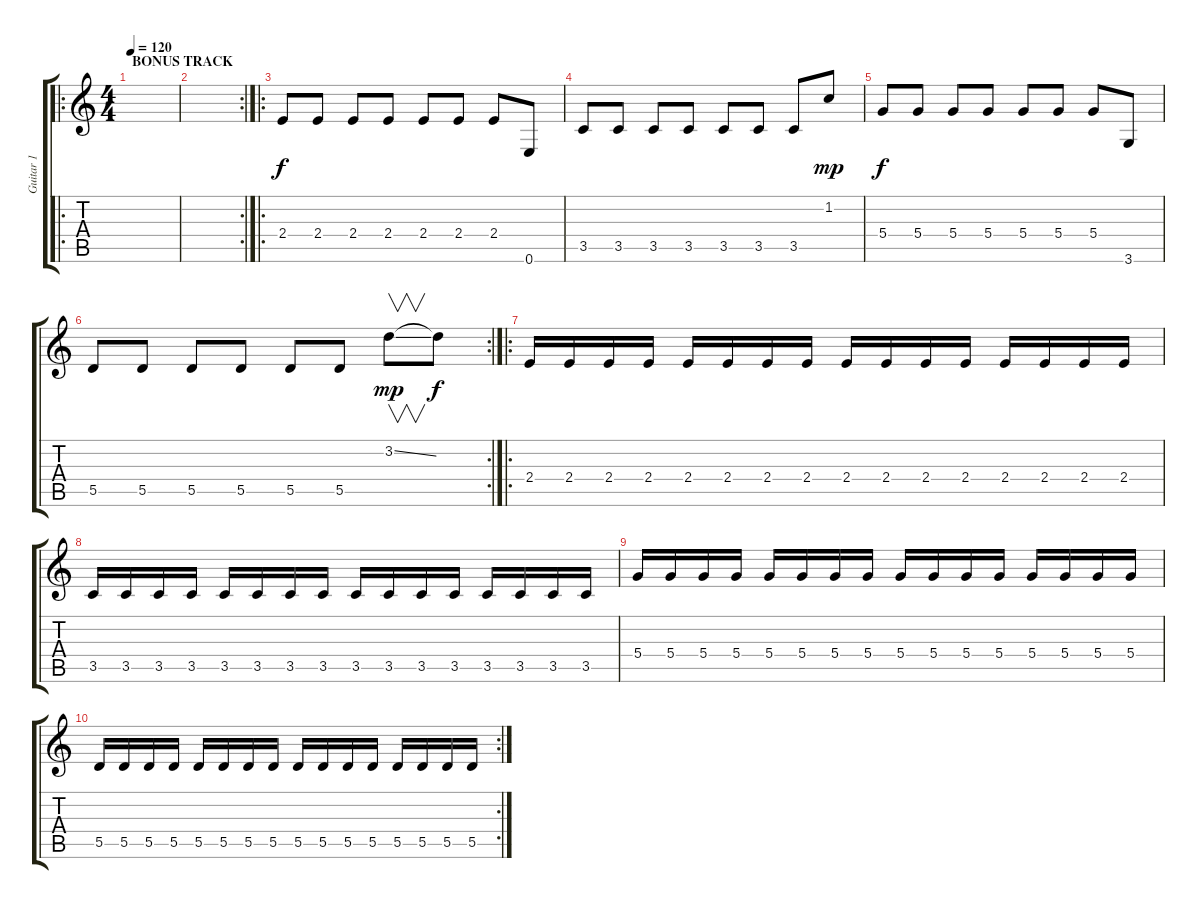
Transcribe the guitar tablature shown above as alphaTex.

\track ("Guitar 1" "Guitar 1") {instrument distortionguitar}
\staff {score tabs}
\tuning (E4 B3 G3 D3 A2 E2) {hide}
\ro
\ts (4 4)
\section ("" "BONUS TRACK ")
\tempo 120
\clef g2
\ks c
|
\rc 2
|
\ro
2.4.8{dy f} 2.4.8 2.4.8 2.4.8 2.4.8 2.4.8 2.4.8 0.6.8 |
3.5.8 3.5.8 3.5.8 3.5.8 3.5.8 3.5.8 3.5.8 1.2.8{dy mp} |
5.4.8{dy f} 5.4.8 5.4.8 5.4.8 5.4.8 5.4.8 5.4.8 3.6.8 |
\rc 2
5.5.8 5.5.8 5.5.8 5.5.8 5.5.8 5.5.8 3.2{ss}.8{v dy mp} 3.2{t}.8{dy f} |
\ro
2.4.16 2.4.16 2.4.16 2.4.16 2.4.16 2.4.16 2.4.16 2.4.16 2.4.16 2.4.16 2.4.16 2.4.16 2.4.16 2.4.16 2.4.16 2.4.16 |
3.5.16 3.5.16 3.5.16 3.5.16 3.5.16 3.5.16 3.5.16 3.5.16 3.5.16 3.5.16 3.5.16 3.5.16 3.5.16 3.5.16 3.5.16 3.5.16 |
5.4.16 5.4.16 5.4.16 5.4.16 5.4.16 5.4.16 5.4.16 5.4.16 5.4.16 5.4.16 5.4.16 5.4.16 5.4.16 5.4.16 5.4.16 5.4.16 |
\rc 2
5.5.16 5.5.16 5.5.16 5.5.16 5.5.16 5.5.16 5.5.16 5.5.16 5.5.16 5.5.16 5.5.16 5.5.16 5.5.16 5.5.16 5.5.16 5.5.16
